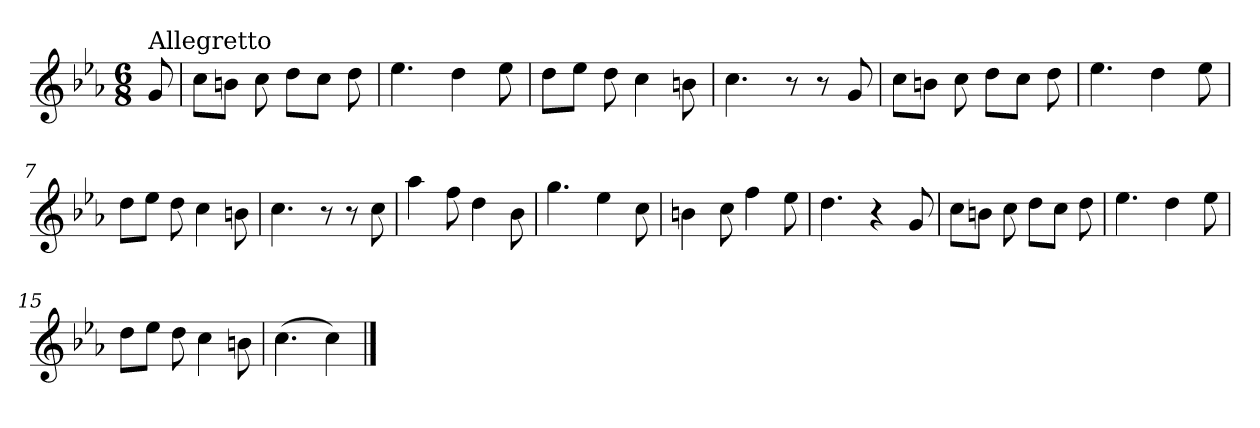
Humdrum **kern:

**kern
*part1
*staff1
*clefG2
*k[b-e-a-]
*E-:
*M6/8
=
!LO:TX:a:t=Allegretto
8g/
=1
8cc\L
8bn\J
8cc\
8dd\L
8cc\J
8dd\
=2
4.ee-\
4dd\
8ee-\
=3
8dd\L
8ee-\J
8dd\
4cc\
8bn\
=4
4.cc\
8r
8r
8g/
=5
8cc\L
8bn\J
8cc\
8dd\L
8cc\J
8dd\
=6
4.ee-\
4dd\
8ee-\
!!LO:LB:g=z
=7
8dd\L
8ee-\J
8dd\
4cc\
8bn\
=8
4.cc\
8r
8r
8cc\
=9
4aa-\
8ff\
4dd\
8b-\
=10
4.gg\
4ee-\
8cc\
=11
4bn\
8cc\
4ff\
8ee-\
=12
4.dd\
4r
8g/
=13
8cc\L
8bn\J
8cc\
8dd\L
8cc\J
8dd\
!!LO:LB:g=z
=14
4.ee-\
4dd\
8ee-\
=15
8dd\L
8ee-\J
8dd\
4cc\
8bn\
=16
(>4.cc\
4cc\)
==
*-
